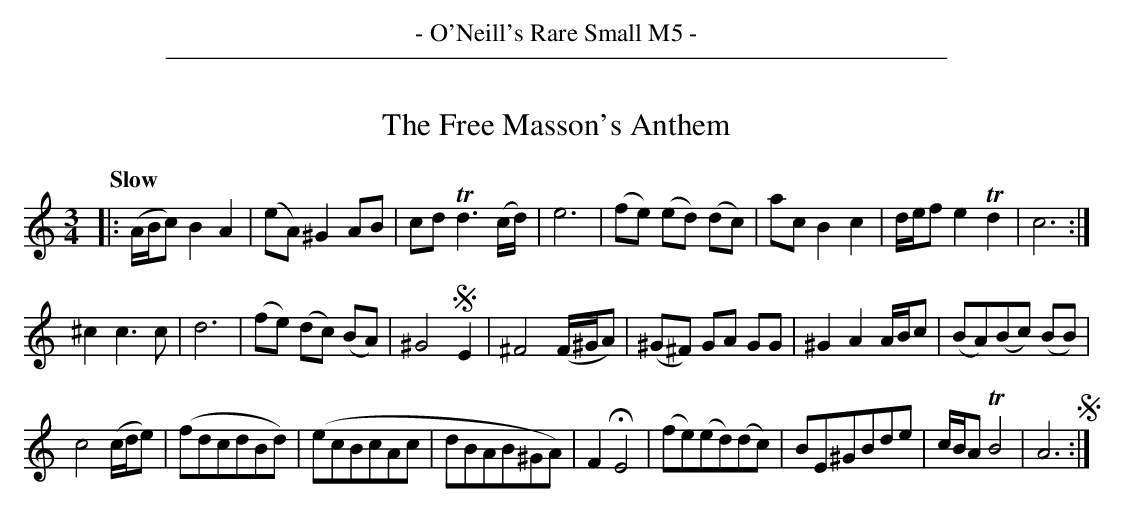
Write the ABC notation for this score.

X:1
T: The Free Masson's Anthem
Q: "Slow"
M: 3/4
L: 1/8
K: Am
|:\
(A/B/c) B2 A2 | (eA) ^G2 AB | cd Td3 (c/d/) | e6 | (fe) (ed) (dc) | ac B2 c2 | d/e/f e2 Td2 | c6 :|
^c2 c3 c | d6 | (fe) (dc) (BA) | ^G4 !segno!E2 | ^F4 (F/^G/A) | (^G^F) GA GG | ^G2 A2 A/B/c | (BA)(Bc) (BB) |
c4 (c/d/e) | (fdcdBd) | (ecBcAc | dBAB^GA) | F2 HE4 | (fe)(ed)(dc) | BE^GBde | c/B/A TB4 | A6 !segno!:|
